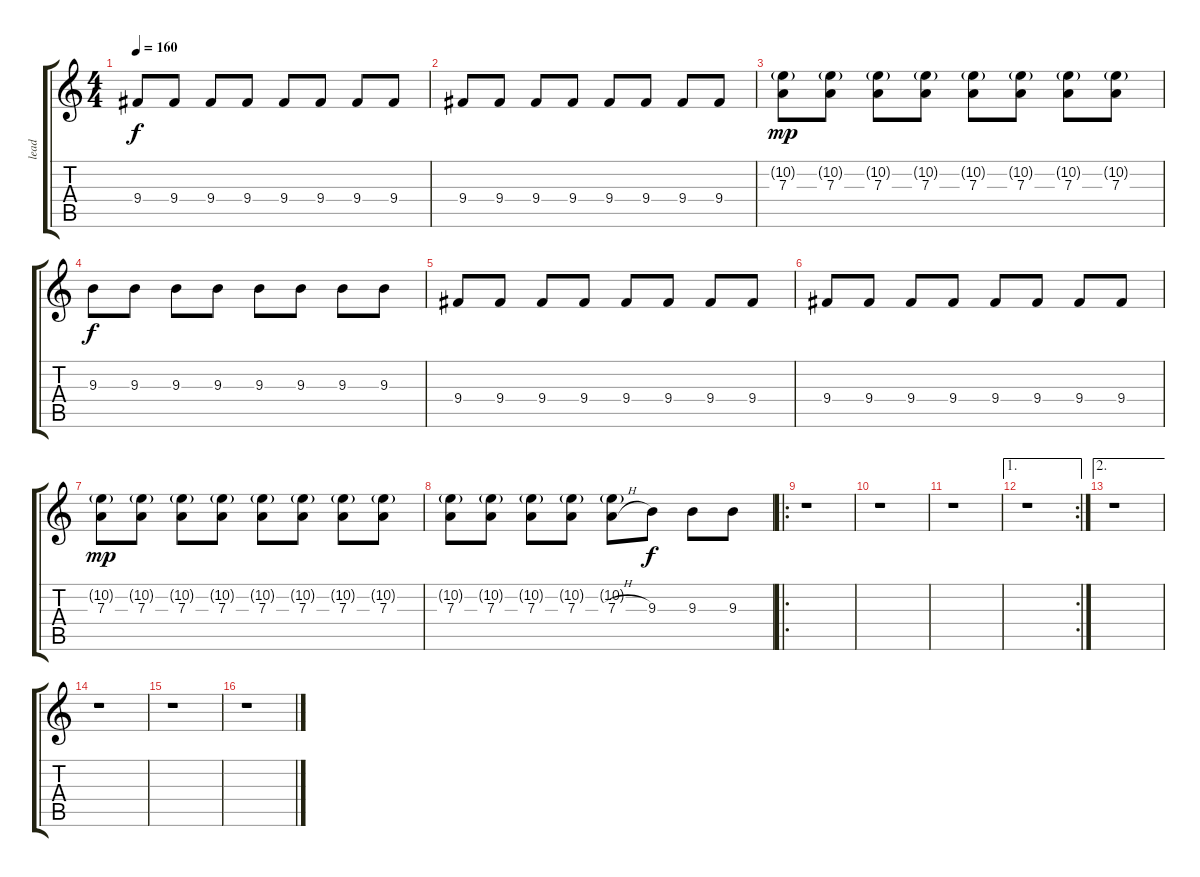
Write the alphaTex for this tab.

\track ("lead" "lead") {instrument overdrivenguitar}
\staff {score tabs}
\tuning (B3 Gb3 D3 A2 E2 B1) {hide}
\ts (4 4)
\tempo 160
\clef g2
\ks c
9.4.8{dy f} 9.4.8 9.4.8 9.4.8 9.4.8 9.4.8 9.4.8 9.4.8 |
9.4.8 9.4.8 9.4.8 9.4.8 9.4.8 9.4.8 9.4.8 9.4.8 |
(10.2{g} 7.3).8{dy mp} (10.2{g} 7.3).8 (10.2{g} 7.3).8 (10.2{g} 7.3).8 (10.2{g} 7.3).8 (10.2{g} 7.3).8 (10.2{g} 7.3).8 (10.2{g} 7.3).8 |
9.3.8{dy f} 9.3.8 9.3.8 9.3.8 9.3.8 9.3.8 9.3.8 9.3.8 |
9.4.8 9.4.8 9.4.8 9.4.8 9.4.8 9.4.8 9.4.8 9.4.8 |
9.4.8 9.4.8 9.4.8 9.4.8 9.4.8 9.4.8 9.4.8 9.4.8 |
(10.2{g} 7.3).8{dy mp} (10.2{g} 7.3).8 (10.2{g} 7.3).8 (10.2{g} 7.3).8 (10.2{g} 7.3).8 (10.2{g} 7.3).8 (10.2{g} 7.3).8 (10.2{g} 7.3).8 |
(10.2{g} 7.3).8 (10.2{g} 7.3).8 (10.2{g} 7.3).8 (10.2{g} 7.3).8 (10.2{g} 7.3{h}).8 9.3.8{dy f} 9.3.8 9.3.8 |
\ro
r.1 |
r.1 |
r.1 |
\ae 1
\rc 2
r.1 |
\ae 2
r.1 |
r.1 |
r.1 |
r.1
